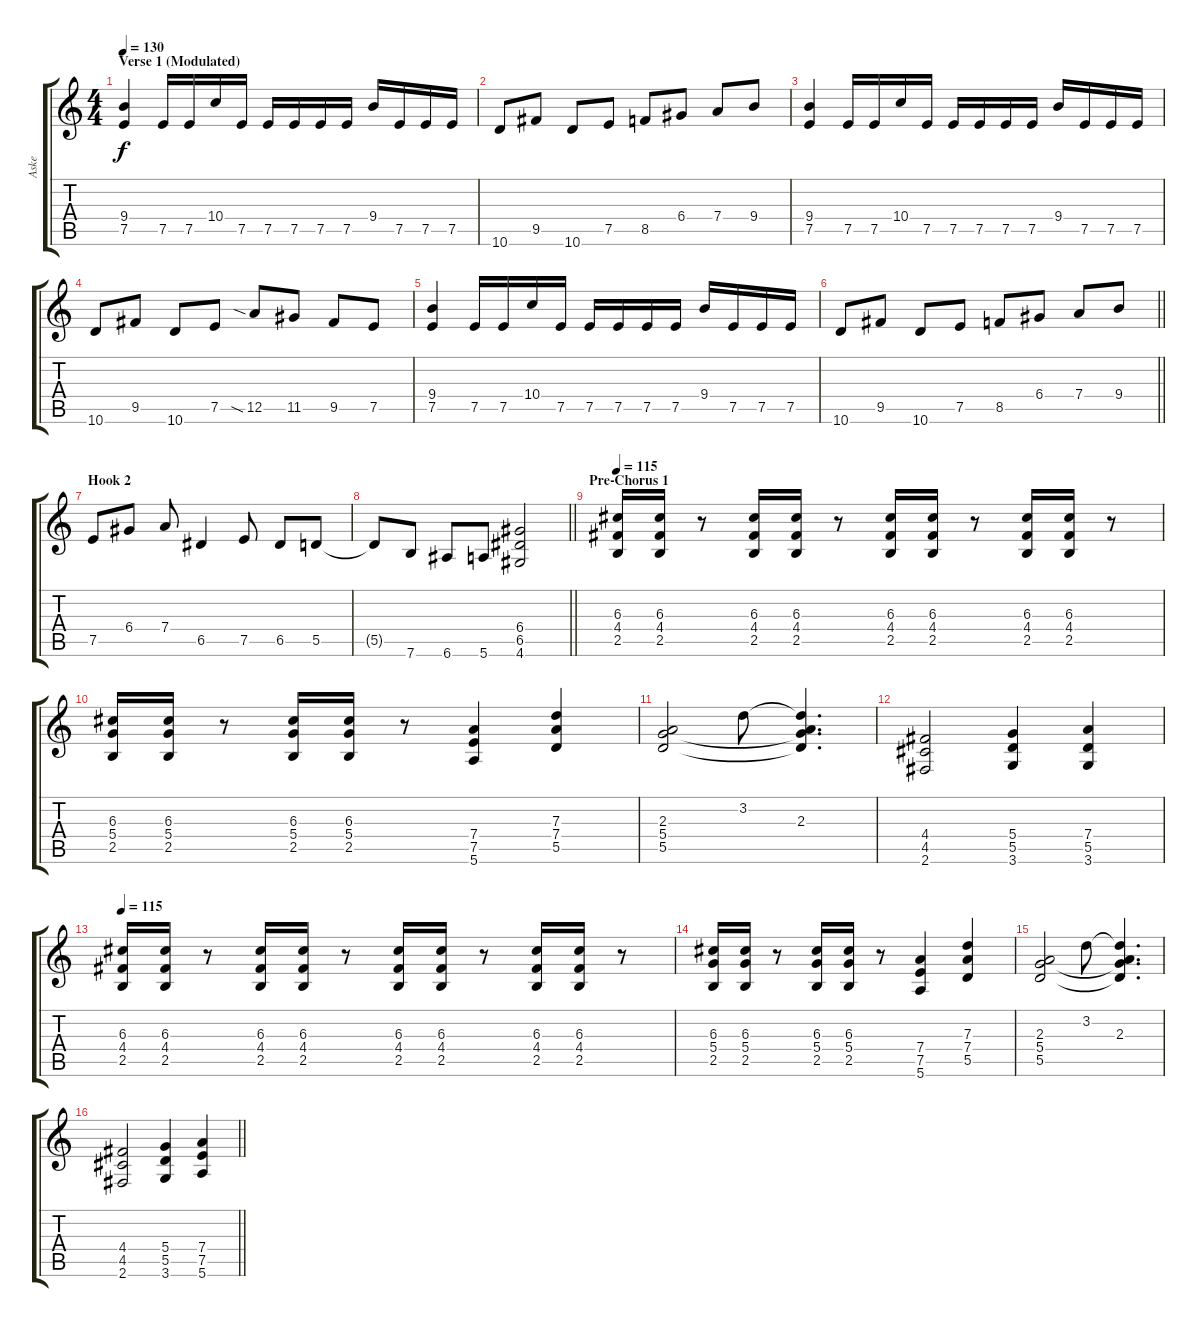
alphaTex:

\track ("Aske" "Aske") {instrument overdrivenguitar}
\staff {score tabs}
\tuning (E4 B3 G3 D3 A2 E2) {hide}
\ts (4 4)
\section ("" "Verse 1 (Modulated)")
\tempo 130
\clef g2
\ks c
(9.4 7.5).4{dy f} 7.5.16 7.5.16 10.4.16 7.5.16 7.5.16 7.5.16 7.5.16 7.5.16 9.4.16 7.5.16 7.5.16 7.5.16 |
10.6.8 9.5.8 10.6.8 7.5.8 8.5.8 6.4.8 7.4.8 9.4.8 |
(9.4 7.5).4 7.5.16 7.5.16 10.4.16 7.5.16 7.5.16 7.5.16 7.5.16 7.5.16 9.4.16 7.5.16 7.5.16 7.5.16 |
10.6.8 9.5.8 10.6.8 7.5.8 12.5{sia}.8 11.5.8 9.5.8 7.5.8 |
(9.4 7.5).4 7.5.16 7.5.16 10.4.16 7.5.16 7.5.16 7.5.16 7.5.16 7.5.16 9.4.16 7.5.16 7.5.16 7.5.16 |
\barLineRight lightlight
10.6.8 9.5.8 10.6.8 7.5.8 8.5.8 6.4.8 7.4.8 9.4.8 |
\section ("" "Hook 2")
7.5.8 6.4.8 7.4.8 6.5.4 7.5.8 6.5.8 5.5.8 |
\barLineRight lightlight
5.5{t}.8 7.6.8 6.6.8 5.6.8 (6.4 6.5 4.6).2 |
\section ("" "Pre-Chorus 1")
\tempo 115
(6.3 4.4 2.5).16 (6.3 4.4 2.5).16 r.8 (6.3 4.4 2.5).16 (6.3 4.4 2.5).16 r.8 (6.3 4.4 2.5).16 (6.3 4.4 2.5).16 r.8 (6.3 4.4 2.5).16 (6.3 4.4 2.5).16 r.8 |
(6.3 5.4 2.5).16 (6.3 5.4 2.5).16 r.8 (6.3 5.4 2.5).16 (6.3 5.4 2.5).16 r.8 (7.4 7.5 5.6).4 (7.3 7.4 5.5).4 |
(2.3 5.4 5.5).2 3.2.8 (3.2{t} 2.3 5.4{t} 5.5{t}).4{d} |
(4.4 4.5 2.6).2 (5.4 5.5 3.6).4 (7.4 5.5 3.6).4 |
\tempo 115
(6.3 4.4 2.5).16 (6.3 4.4 2.5).16 r.8 (6.3 4.4 2.5).16 (6.3 4.4 2.5).16 r.8 (6.3 4.4 2.5).16 (6.3 4.4 2.5).16 r.8 (6.3 4.4 2.5).16 (6.3 4.4 2.5).16 r.8 |
(6.3 5.4 2.5).16 (6.3 5.4 2.5).16 r.8 (6.3 5.4 2.5).16 (6.3 5.4 2.5).16 r.8 (7.4 7.5 5.6).4 (7.3 7.4 5.5).4 |
(2.3 5.4 5.5).2 3.2.8 (3.2{t} 2.3 5.4{t} 5.5{t}).4{d} |
\barLineRight lightlight
(4.4 4.5 2.6).2 (5.4 5.5 3.6).4 (7.4 7.5 5.6).4
